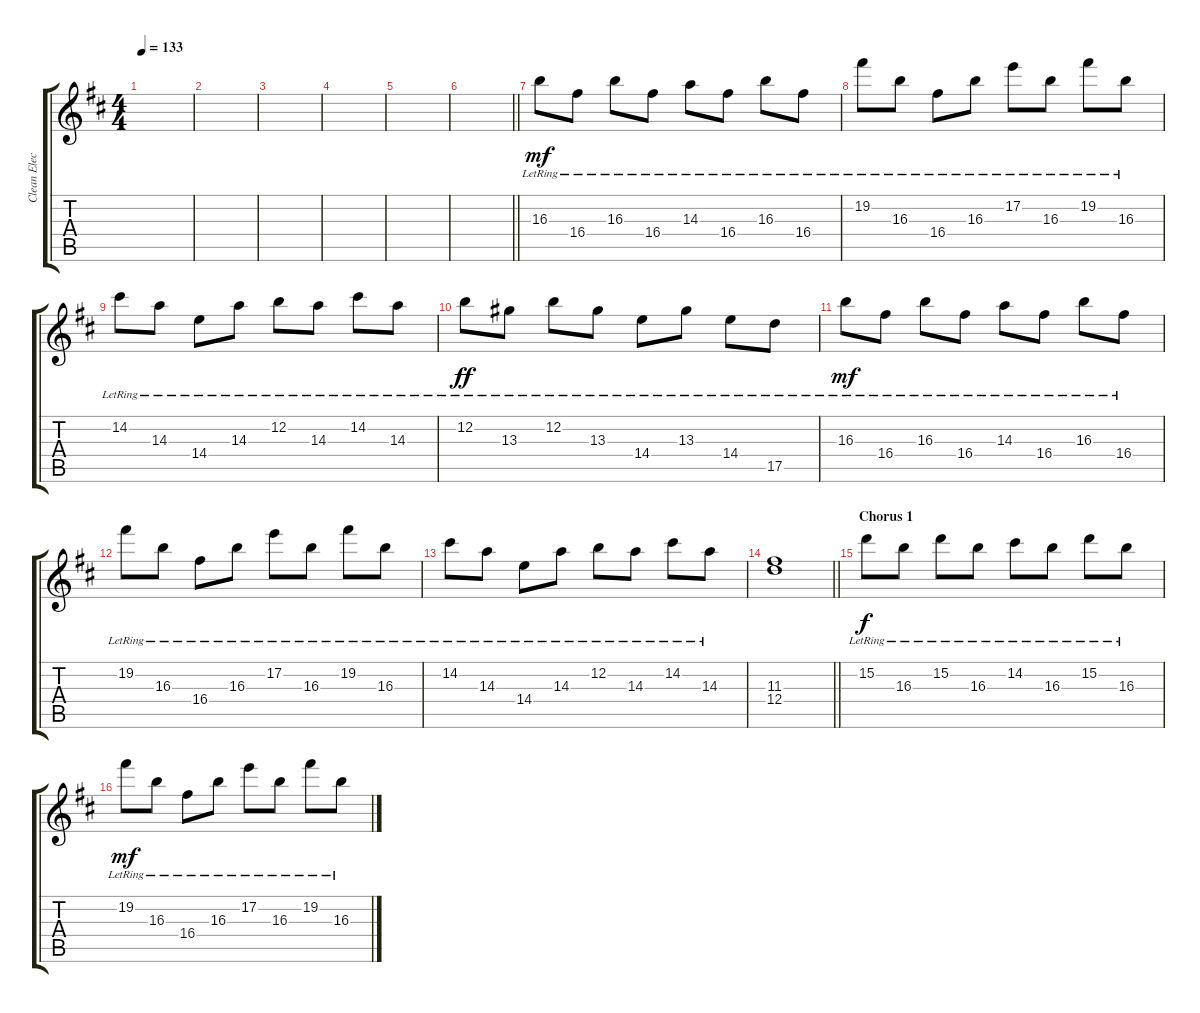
\track ("Clean Electric Guitar" "Clean Elec") {instrument electricguitarclean}
\staff {score tabs}
\tuning (E4 B3 G3 D3 A2 E2) {hide}
\ts (4 4)
\tempo 133
\clef g2
\ks bminor
|
|
|
|
|
\barLineRight lightlight
|
16.3{lr}.8{dy mf} 16.4{lr}.8 16.3{lr}.8 16.4{lr}.8 14.3{lr}.8 16.4{lr}.8 16.3{lr}.8 16.4{lr}.8 |
19.2{lr}.8 16.3{lr}.8 16.4{lr}.8 16.3{lr}.8 17.2{lr}.8 16.3{lr}.8 19.2{lr}.8 16.3{lr}.8 |
14.2{lr}.8 14.3{lr}.8 14.4{lr}.8 14.3{lr}.8 12.2{lr}.8 14.3{lr}.8 14.2{lr}.8 14.3{lr}.8 |
12.2{lr}.8{dy ff} 13.3{lr}.8 12.2{lr}.8 13.3{lr}.8 14.4{lr}.8 13.3{lr}.8 14.4{lr}.8 17.5{lr}.8 |
16.3{lr}.8{dy mf} 16.4{lr}.8 16.3{lr}.8 16.4{lr}.8 14.3{lr}.8 16.4{lr}.8 16.3{lr}.8 16.4{lr}.8 |
19.2{lr}.8 16.3{lr}.8 16.4{lr}.8 16.3{lr}.8 17.2{lr}.8 16.3{lr}.8 19.2{lr}.8 16.3{lr}.8 |
14.2{lr}.8 14.3{lr}.8 14.4{lr}.8 14.3{lr}.8 12.2{lr}.8 14.3{lr}.8 14.2{lr}.8 14.3{lr}.8 |
\barLineRight lightlight
(11.3 12.4).1 |
\section ("" "Chorus 1")
15.2{lr}.8{dy f} 16.3{lr}.8 15.2{lr}.8 16.3{lr}.8 14.2{lr}.8 16.3{lr}.8 15.2{lr}.8 16.3{lr}.8 |
19.2{lr}.8{dy mf} 16.3{lr}.8 16.4{lr}.8 16.3{lr}.8 17.2{lr}.8 16.3{lr}.8 19.2{lr}.8 16.3{lr}.8
